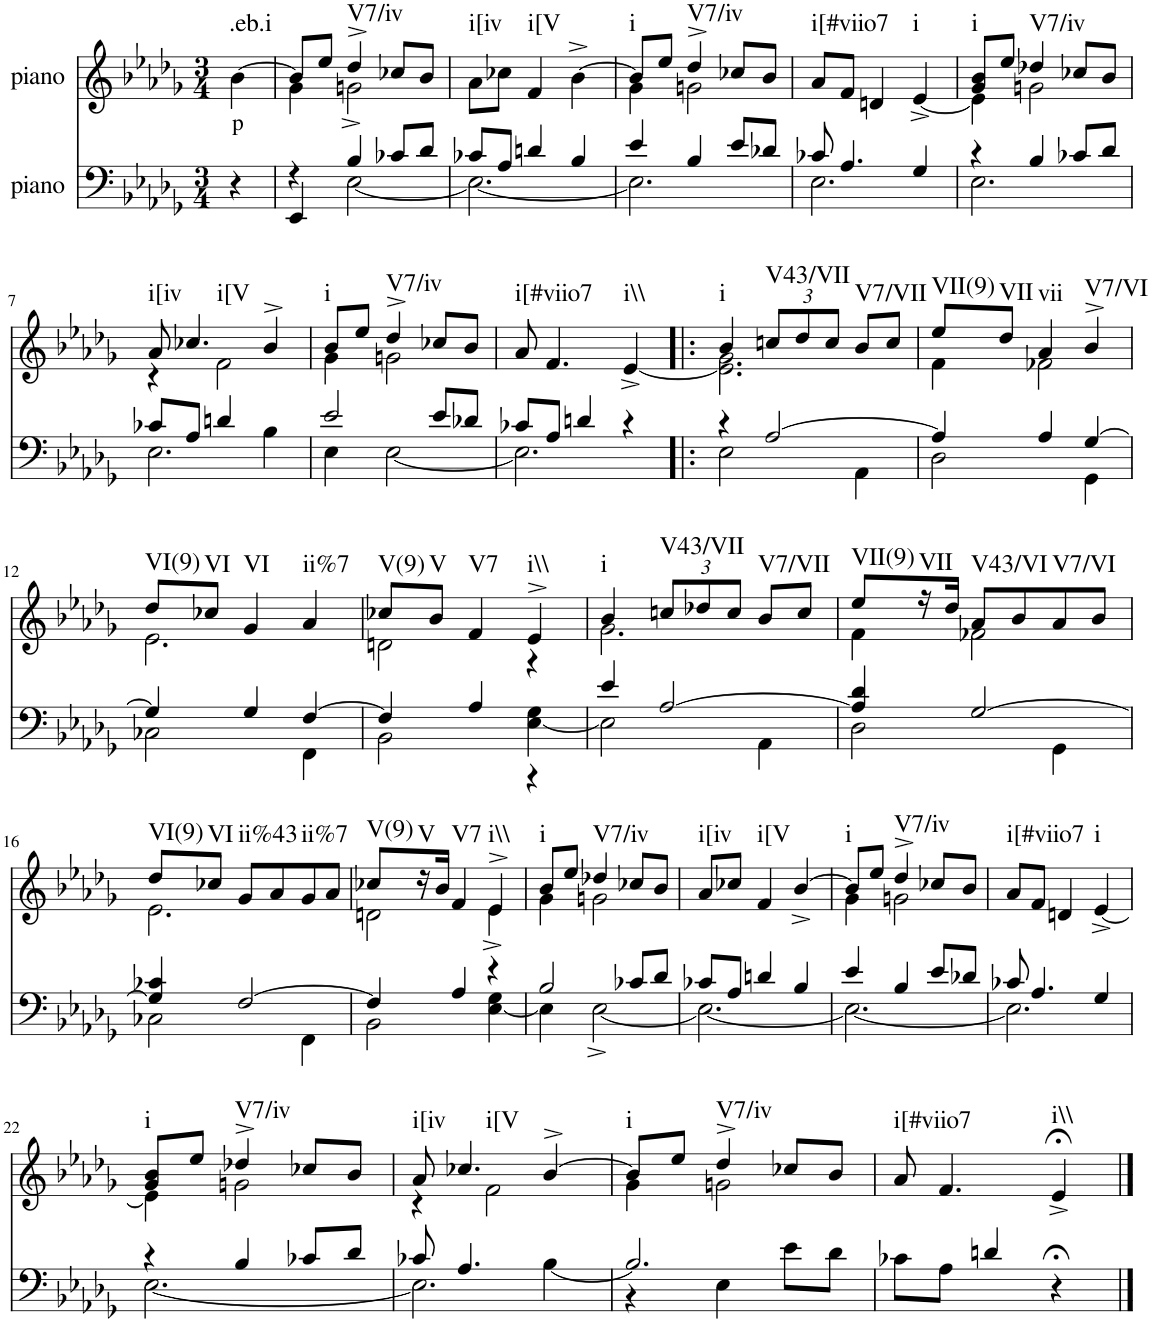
**kern	**kern	**text	**harte
*part2	*part1	*part1	*part1
*staff2	*staff1	*staff1	*
*I"piano	*I"piano	*	*
*I'Pno	*I'Pno	*	*
*clefF4	*clefG2	*	*
*k[b-e-a-d-g-]	*k[b-e-a-d-g-]	*	*
*b-:	*b-:	*	*
*M3/4	*M3/4	*	*
=1	=1	=1	=1
!	!	!LO:LY:b	!LO:H:kt=.eb.i
4r	[4b-\	p	N
=2	=2	=2	=2
*^	*^	*	*
4r	4EE-/	8b-/L]	4g-\	.	.
.	.	8ee-/J	.	.	.
!	!	!	!	!	!LO:H:kt=V7/iv
4B-/	[2E-\	4dd-^/	2gn^\	.	N
8c-X/L	.	8cc-X/L	.	.	.
8d-/J	.	8b-/J	.	.	.
*	*	*v	*v	*	*
=3	=3	=3	=3	=3
!	!	!	!	!LO:H:kt=i[iv
8c-X/L	2.E-\_	8a-\L	.	N
8A-/J	.	8cc-X\J	.	.
!	!	!	!	!LO:H:kt=i[V
4dn/	.	4f/	.	N
4B-/	.	[4b-^\	.	.
=4	=4	=4	=4	=4
*	*	*^	*	*
!	!	!	!	!	!LO:H:kt=i
4e-/	2.E-\]	8b-/L]	4g-\	.	N
.	.	8ee-/J	.	.	.
!	!	!	!	!	!LO:H:kt=V7/iv
4B-/	.	4dd-^/	2gn\	.	N
8e-/L	.	8cc-X/L	.	.	.
8d-X/J	.	8b-/J	.	.	.
*	*	*v	*v	*	*
=5	=5	=5	=5	=5
!	!	!	!	!LO:H:kt=i[#viio7
8c-X/	2.E-\	8a-/L	.	N
4.A-/	.	8f/J	.	.
.	.	4dn/	.	.
!	!	!	!	!LO:H:kt=i
4G-/	.	[4e-^/	.	N
=6	=6	=6	=6	=6
*	*	*^	*	*
!	!	!	!	!	!LO:H:kt=i
4r	2.E-\	8g-/ 8b-/L	4e-\]	.	N
.	.	8ee-/J	.	.	.
!	!	!	!	!	!LO:H:kt=V7/iv
4B-/	.	4dd-X/	2gn\	.	N
8c-X/L	.	8cc-X/L	.	.	.
8d-/J	.	8b-/J	.	.	.
!!LO:LB:g=z	!!
=7	=7	=7	=7	=7	=7
!	!	!	!	!	!LO:H:kt=i[iv
8c-X/L	2.E-\	8a-/	4r	.	N
!	!	!	!	!	!LO:H:kt=i[V
8A-/J	.	4.cc-X/	.	.	N
4dn/	.	.	2f\	.	.
4B-\	.	4b-^/	.	.	.
=8	=8	=8	=8	=8	=8
!	!	!	!	!	!LO:H:kt=i
2e-/	4E-\	8b-/L	4g-\	.	N
.	.	8ee-/J	.	.	.
!	!	!	!	!	!LO:H:kt=V7/iv
.	[2E-\	4dd-^/	2gn\	.	N
8e-/L	.	8cc-X/L	.	.	.
8d-X/J	.	8b-/J	.	.	.
*	*	*v	*v	*	*
=9	=9	=9	=9	=9
!	!	!	!	!LO:H:kt=i[#viio7
8c-X/L	2.E-\]	8a-/	.	N
8A-/J	.	4.f/	.	.
4dn/	.	.	.	.
!	!	!	!	!LO:H:kt=i\\
4r	.	[4e-^/	.	N
=10!|:	=10!|:	=10!|:	=10!|:	=10!|:
*	*	*^	*	*
!	!	!	!	!	!LO:H:kt=i
4r	2E-\	4b-/	2.e-\] 2.g-\	.	N
*	*	*Xbrackettup	*	*	*
!	!	!	!	!	!LO:H:kt=V43/VII
[2A-/	.	12ccn/L	.	.	N
.	.	12dd-/	.	.	.
.	.	12cc/J	.	.	.
!	!	!	!	!	!LO:H:kt=V7/VII
.	4AA-\	8b-/L	.	.	N
.	.	8cc/J	.	.	.
=11	=11	=11	=11	=11	=11
!	!	!	!	!	!LO:H:kt=VII(9)
4A-/]	2D-\	8ee-/L	4f\	.	N
!	!	!	!	!	!LO:H:kt=VII
.	.	8dd-/J	.	.	N
!	!	!	!	!	!LO:H:kt=vii
4A-/	.	4a-/	2f-X\	.	N
!	!	!	!	!	!LO:H:kt=V7/VI
[4G-/	4GG-\	4b-^/	.	.	N
!!LO:LB:g=z	!!
=12	=12	=12	=12	=12	=12
!	!	!	!	!	!LO:H:kt=VI(9)
4G-/]	2C-X\	8dd-/L	2.e-\	.	N
!	!	!	!	!	!LO:H:kt=VI
.	.	8cc-X/J	.	.	N
!	!	!	!	!	!LO:H:kt=VI
4G-/	.	4g-/	.	.	N
!	!	!	!	!	!LO:H:kt=ii%7
[4F/	4FF\	4a-/	.	.	N
=13	=13	=13	=13	=13	=13
!	!	!	!	!	!LO:H:kt=V(9)
2BB-\	4F/]	8cc-X/L	2dn\	.	N
!	!	!	!	!	!LO:H:kt=V
.	.	8b-/J	.	.	N
!	!	!	!	!	!LO:H:kt=V7
.	4A-/	4f/	.	.	N
!	!	!	!	!	!LO:H:kt=i\\
[4E-\ 4G-\	4r	4e-^/	4r	.	N
=14	=14	=14	=14	=14	=14
!	!	!	!	!	!LO:H:kt=i
4e-/	2E-\]	4b-/	2.g-\	.	N
!	!	!	!	!	!LO:H:kt=V43/VII
[2A-/	.	12ccn/L	.	.	N
.	.	12dd-X/	.	.	.
.	.	12cc/J	.	.	.
!	!	!	!	!	!LO:H:kt=V7/VII
.	4AA-\	8b-/L	.	.	N
.	.	8cc/J	.	.	.
=15	=15	=15	=15	=15	=15
!	!	!	!	!	!LO:H:kt=VII(9)
4A-/] 4d-/	2D-\	8ee-/L	4f\	.	N
!	!	!	!	!	!LO:H:kt=VII
.	.	16r	.	.	N
.	.	16dd-/JJ	.	.	.
!	!	!	!	!	!LO:H:kt=V43/VI
[2G-/	.	8a-/L	2f-X\	.	N
.	.	8b-/	.	.	.
!	!	!	!	!	!LO:H:kt=V7/VI
.	4GG-\	8a-/	.	.	N
.	.	8b-/J	.	.	.
!!LO:LB:g=z	!!
=16	=16	=16	=16	=16	=16
!	!	!	!	!	!LO:H:kt=VI(9)
4G-/] 4c-X/	2C-X\	8dd-/L	2.e-\	.	N
!	!	!	!	!	!LO:H:kt=VI
.	.	8cc-X/J	.	.	N
!	!	!	!	!	!LO:H:kt=ii%43
[2F/	.	8g-/L	.	.	N
.	.	8a-/	.	.	.
!	!	!	!	!	!LO:H:kt=ii%7
.	4FF\	8g-/	.	.	N
.	.	8a-/J	.	.	.
=17	=17	=17	=17	=17	=17
!	!	!	!	!	!LO:H:kt=V(9)
4F/]	2BB-\	8cc-X/L	2dn\	.	N
!	!	!	!	!	!LO:H:kt=V
.	.	16r	.	.	N
.	.	16b-/JJ	.	.	.
!	!	!	!	!	!LO:H:kt=V7
4A-/	.	4f/	.	.	N
!	!	!	!	!	!LO:H:kt=i\\
4r	[4E-\ 4G-\	4e-^/	4e-^\	.	N
=18	=18	=18	=18	=18	=18
!	!	!	!	!	!LO:H:kt=i
2B-/	4E-\]	8b-/L	4g-\	.	N
.	.	8ee-/J	.	.	.
!	!	!	!	!	!LO:H:kt=V7/iv
.	[2E-^\	4dd-X/	2gn\	.	N
8c-X/L	.	8cc-X/L	.	.	.
8d-/J	.	8b-/J	.	.	.
*	*	*v	*v	*	*
=19	=19	=19	=19	=19
!	!	!	!	!LO:H:kt=i[iv
8c-X/L	2.E-\_	8a-/L	.	N
8A-/J	.	8cc-X/J	.	.
!	!	!	!	!LO:H:kt=i[V
4dn/	.	4f/	.	N
4B-/	.	[4b-^/	.	.
=20	=20	=20	=20	=20
*	*	*^	*	*
!	!	!	!	!	!LO:H:kt=i
4e-/	2.E-\_	8b-/L]	4g-\	.	N
.	.	8ee-/J	.	.	.
!	!	!	!	!	!LO:H:kt=V7/iv
4B-/	.	4dd-^/	2gn\	.	N
8e-/L	.	8cc-X/L	.	.	.
8d-X/J	.	8b-/J	.	.	.
*	*	*v	*v	*	*
=21	=21	=21	=21	=21
!	!	!	!	!LO:H:kt=i[#viio7
8c-X/	2.E-\]	8a-/L	.	N
4.A-/	.	8f/J	.	.
.	.	4dn/	.	.
!	!	!	!	!LO:H:kt=i
4G-/	.	[4e-^/	.	N
!!LO:LB:g=z
=22	=22	=22	=22	=22
*	*	*^	*	*
!	!	!	!	!	!LO:H:kt=i
4r	[2.E-\	8g-/ 8b-/L	4e-\]	.	N
.	.	8ee-/J	.	.	.
!	!	!	!	!	!LO:H:kt=V7/iv
4B-/	.	4dd-X^/	2gn\	.	N
8c-X/L	.	8cc-X/L	.	.	.
8d-/J	.	8b-/J	.	.	.
=23	=23	=23	=23	=23	=23
!	!	!	!	!	!LO:H:kt=i[iv
8c-X/	2.E-\]	8a-/	4r	.	N
!	!	!	!	!	!LO:H:kt=i[V
4.A-/	.	4.cc-X/	.	.	N
.	.	.	2f\	.	.
[4B-\	.	[4b-^/	.	.	.
=24	=24	=24	=24	=24	=24
!	!	!	!	!	!LO:H:kt=i
2.B-/]	4r	8b-/L]	4g-\	.	N
.	.	8ee-/J	.	.	.
!	!	!	!	!	!LO:H:kt=V7/iv
.	4E-\	4dd-^/	2gn\	.	N
.	8e-\L	8cc-X/L	.	.	.
.	8d-\J	8b-/J	.	.	.
*	*	*v	*v	*	*
=25	=25	=25	=25	=25
!	!	!	!	!LO:H:kt=i[#viio7
*v	*v	*	*	*
8c-X\L	8a-/	.	N
8A-\J	4.f/	.	.
4dn/	.	.	.
!	!	!	!LO:H:kt=i\\
4r;<	4e-;<^/	.	N
==	==	==	==
*-	*-	*-	*-
